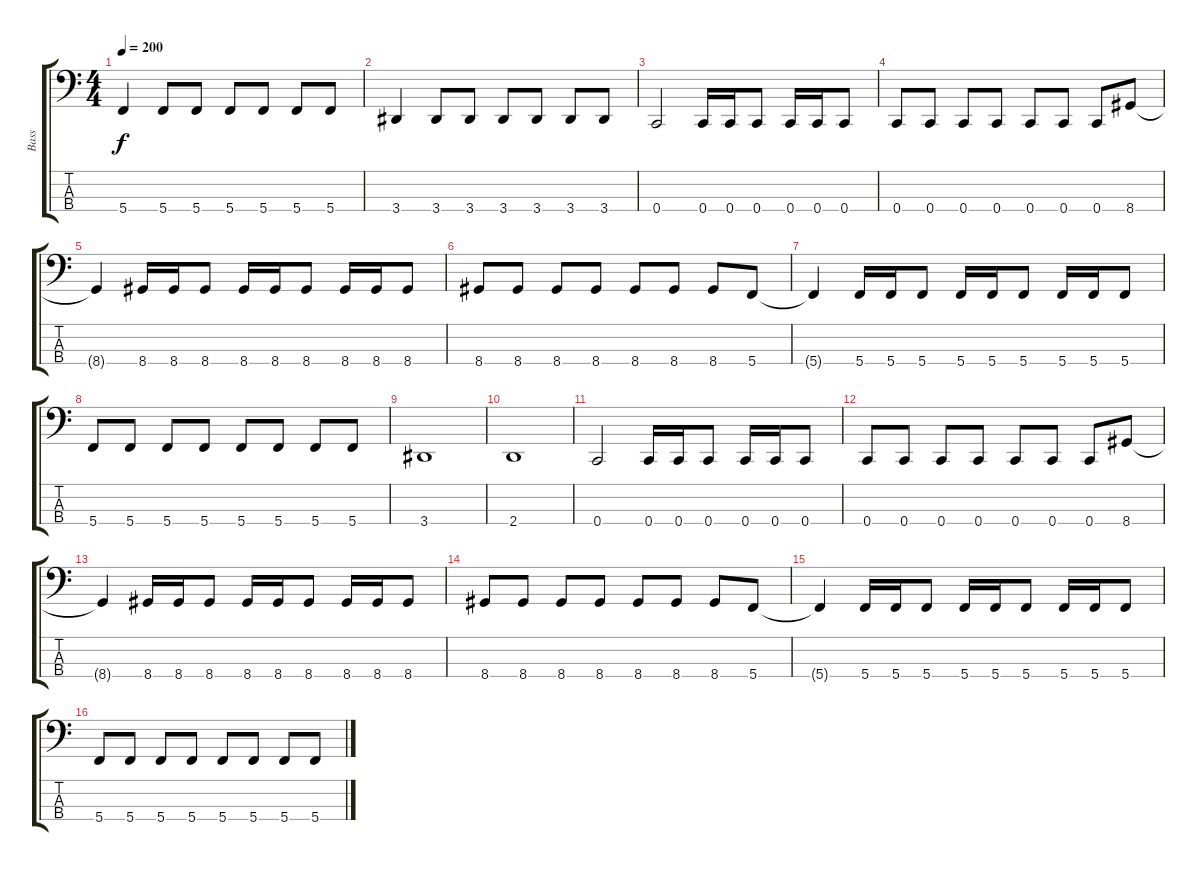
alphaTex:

\track ("Bass" "Bass") {instrument electricbasspick}
\staff {score tabs}
\tuning (F2 C2 G1 C1) {hide}
\ts (4 4)
\tempo 200
\clef f4
\ks c
5.4.4{dy f} 5.4.8 5.4.8 5.4.8 5.4.8 5.4.8 5.4.8 |
3.4.4 3.4.8 3.4.8 3.4.8 3.4.8 3.4.8 3.4.8 |
0.4.2 0.4.16 0.4.16 0.4.8 0.4.16 0.4.16 0.4.8 |
0.4.8 0.4.8 0.4.8 0.4.8 0.4.8 0.4.8 0.4.8 8.4.8 |
8.4{t}.4 8.4.16 8.4.16 8.4.8 8.4.16 8.4.16 8.4.8 8.4.16 8.4.16 8.4.8 |
8.4.8 8.4.8 8.4.8 8.4.8 8.4.8 8.4.8 8.4.8 5.4.8 |
5.4{t}.4 5.4.16 5.4.16 5.4.8 5.4.16 5.4.16 5.4.8 5.4.16 5.4.16 5.4.8 |
5.4.8 5.4.8 5.4.8 5.4.8 5.4.8 5.4.8 5.4.8 5.4.8 |
3.4.1 |
2.4.1 |
0.4.2 0.4.16 0.4.16 0.4.8 0.4.16 0.4.16 0.4.8 |
0.4.8 0.4.8 0.4.8 0.4.8 0.4.8 0.4.8 0.4.8 8.4.8 |
8.4{t}.4 8.4.16 8.4.16 8.4.8 8.4.16 8.4.16 8.4.8 8.4.16 8.4.16 8.4.8 |
8.4.8 8.4.8 8.4.8 8.4.8 8.4.8 8.4.8 8.4.8 5.4.8 |
5.4{t}.4 5.4.16 5.4.16 5.4.8 5.4.16 5.4.16 5.4.8 5.4.16 5.4.16 5.4.8 |
5.4.8 5.4.8 5.4.8 5.4.8 5.4.8 5.4.8 5.4.8 5.4.8
